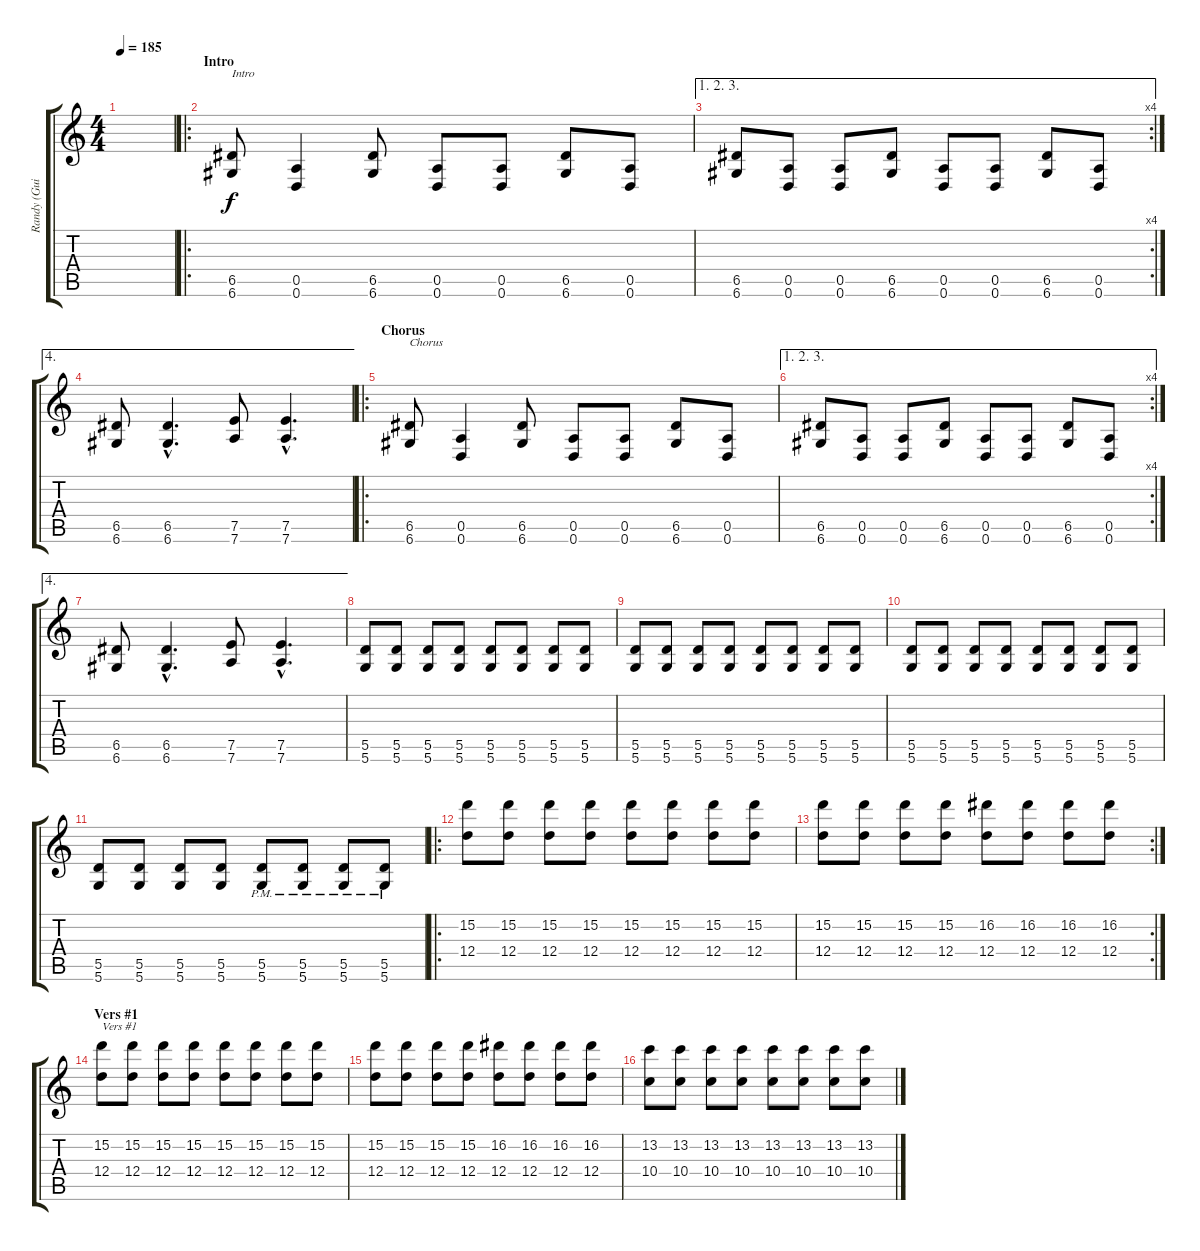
\track ("Randy (Guitar)" "Randy (Gui") {instrument overdrivenguitar}
\staff {score tabs}
\tuning (E4 B3 G3 D3 A2 D2) {hide}
\ts (4 4)
\tempo 185
\clef g2
\ks c
|
\ro
\section ("" "Intro")
(6.5 6.6).8{txt "Intro"} (0.5 0.6).4 (6.5 6.6).8 (0.5 0.6).8 (0.5 0.6).8 (6.5 6.6).8 (0.5 0.6).8 |
\ae (1 2 3)
\rc 4
(6.5 6.6).8 (0.5 0.6).8 (0.5 0.6).8 (6.5 6.6).8 (0.5 0.6).8 (0.5 0.6).8 (6.5 6.6).8 (0.5 0.6).8 |
\ae 4
(6.5 6.6).8 (6.5{hac} 6.6{hac}).4{d} (7.5 7.6).8 (7.5{hac} 7.6{hac}).4{d} |
\ro
\section ("" "Chorus")
(6.5 6.6).8{txt "Chorus"} (0.5 0.6).4 (6.5 6.6).8 (0.5 0.6).8 (0.5 0.6).8 (6.5 6.6).8 (0.5 0.6).8 |
\ae (1 2 3)
\rc 4
(6.5 6.6).8 (0.5 0.6).8 (0.5 0.6).8 (6.5 6.6).8 (0.5 0.6).8 (0.5 0.6).8 (6.5 6.6).8 (0.5 0.6).8 |
\ae 4
(6.5 6.6).8 (6.5{hac} 6.6{hac}).4{d} (7.5 7.6).8 (7.5{hac} 7.6{hac}).4{d} |
(5.5 5.6).8 (5.5 5.6).8 (5.5 5.6).8 (5.5 5.6).8 (5.5 5.6).8 (5.5 5.6).8 (5.5 5.6).8 (5.5 5.6).8 |
(5.5 5.6).8 (5.5 5.6).8 (5.5 5.6).8 (5.5 5.6).8 (5.5 5.6).8 (5.5 5.6).8 (5.5 5.6).8 (5.5 5.6).8 |
(5.5 5.6).8 (5.5 5.6).8 (5.5 5.6).8 (5.5 5.6).8 (5.5 5.6).8 (5.5 5.6).8 (5.5 5.6).8 (5.5 5.6).8 |
(5.5 5.6).8 (5.5 5.6).8 (5.5 5.6).8 (5.5 5.6).8 (5.5{pm} 5.6{pm}).8 (5.5{pm} 5.6{pm}).8 (5.5{pm} 5.6{pm}).8 (5.5{pm} 5.6{pm}).8 |
\ro
(15.2 12.4).8 (15.2 12.4).8 (15.2 12.4).8 (15.2 12.4).8 (15.2 12.4).8 (15.2 12.4).8 (15.2 12.4).8 (15.2 12.4).8 |
\rc 2
(15.2 12.4).8 (15.2 12.4).8 (15.2 12.4).8 (15.2 12.4).8 (16.2 12.4).8 (16.2 12.4).8 (16.2 12.4).8 (16.2 12.4).8 |
\section ("" "Vers #1")
(15.2 12.4).8{txt "Vers #1"} (15.2 12.4).8 (15.2 12.4).8 (15.2 12.4).8 (15.2 12.4).8 (15.2 12.4).8 (15.2 12.4).8 (15.2 12.4).8 |
(15.2 12.4).8 (15.2 12.4).8 (15.2 12.4).8 (15.2 12.4).8 (16.2 12.4).8 (16.2 12.4).8 (16.2 12.4).8 (16.2 12.4).8 |
(13.2 10.4).8 (13.2 10.4).8 (13.2 10.4).8 (13.2 10.4).8 (13.2 10.4).8 (13.2 10.4).8 (13.2 10.4).8 (13.2 10.4).8
